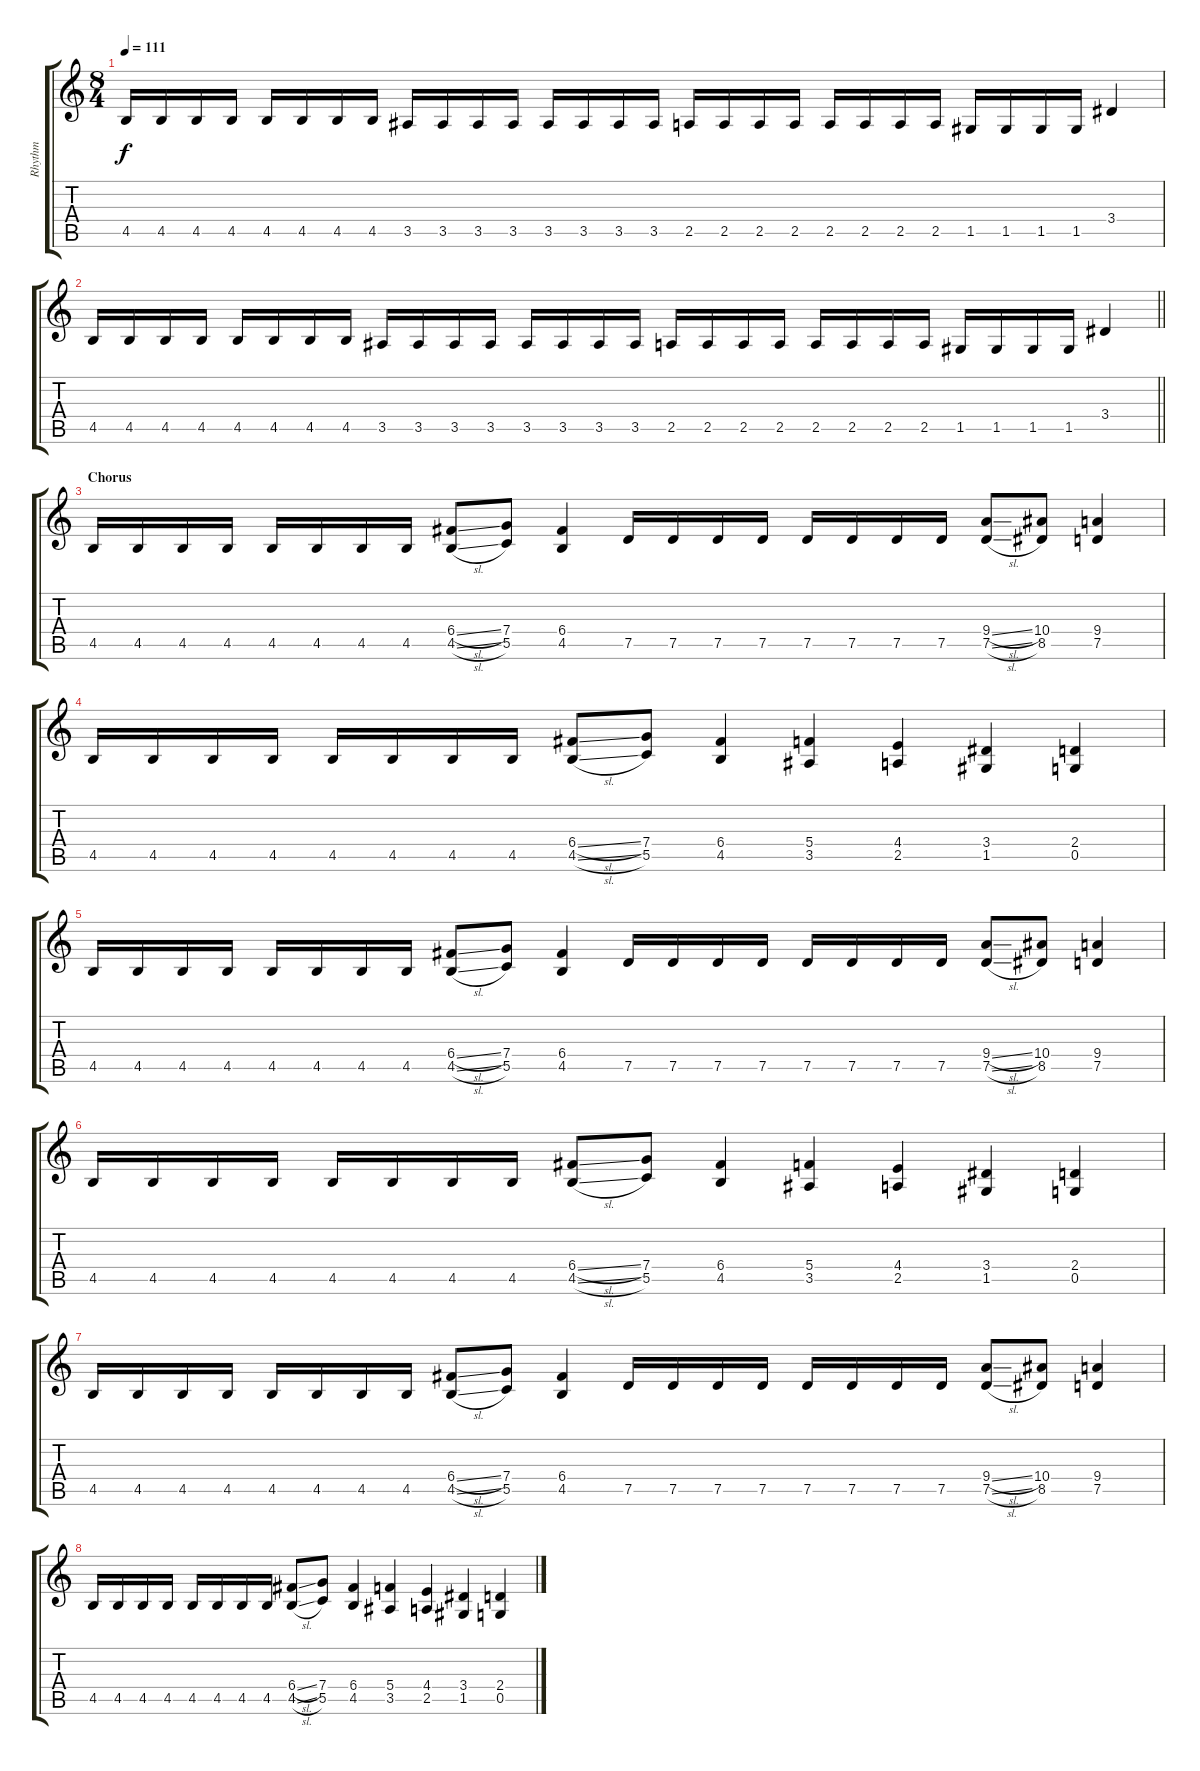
\track ("Rhythm" "Rhythm") {instrument distortionguitar}
\staff {score tabs}
\tuning (D4 A3 F3 C3 G2 D2) {hide}
\ts (8 4)
\tempo 111
\clef g2
\ks c
4.5.16{dy f} 4.5.16 4.5.16 4.5.16 4.5.16 4.5.16 4.5.16 4.5.16 3.5.16 3.5.16 3.5.16 3.5.16 3.5.16 3.5.16 3.5.16 3.5.16 2.5.16 2.5.16 2.5.16 2.5.16 2.5.16 2.5.16 2.5.16 2.5.16 1.5.16 1.5.16 1.5.16 1.5.16 3.4.4 |
\barLineRight lightlight
4.5.16 4.5.16 4.5.16 4.5.16 4.5.16 4.5.16 4.5.16 4.5.16 3.5.16 3.5.16 3.5.16 3.5.16 3.5.16 3.5.16 3.5.16 3.5.16 2.5.16 2.5.16 2.5.16 2.5.16 2.5.16 2.5.16 2.5.16 2.5.16 1.5.16 1.5.16 1.5.16 1.5.16 3.4.4 |
\section ("" "Chorus")
4.5.16 4.5.16 4.5.16 4.5.16 4.5.16 4.5.16 4.5.16 4.5.16 (6.4{sl} 4.5{sl}).8 (7.4 5.5).8 (6.4 4.5).4 7.5.16 7.5.16 7.5.16 7.5.16 7.5.16 7.5.16 7.5.16 7.5.16 (9.4{sl} 7.5{sl}).8 (10.4 8.5).8 (9.4 7.5).4 |
4.5.16 4.5.16 4.5.16 4.5.16 4.5.16 4.5.16 4.5.16 4.5.16 (6.4{sl} 4.5{sl}).8 (7.4 5.5).8 (6.4 4.5).4 (5.4 3.5).4 (4.4 2.5).4 (3.4 1.5).4 (2.4 0.5).4 |
4.5.16 4.5.16 4.5.16 4.5.16 4.5.16 4.5.16 4.5.16 4.5.16 (6.4{sl} 4.5{sl}).8 (7.4 5.5).8 (6.4 4.5).4 7.5.16 7.5.16 7.5.16 7.5.16 7.5.16 7.5.16 7.5.16 7.5.16 (9.4{sl} 7.5{sl}).8 (10.4 8.5).8 (9.4 7.5).4 |
4.5.16 4.5.16 4.5.16 4.5.16 4.5.16 4.5.16 4.5.16 4.5.16 (6.4{sl} 4.5{sl}).8 (7.4 5.5).8 (6.4 4.5).4 (5.4 3.5).4 (4.4 2.5).4 (3.4 1.5).4 (2.4 0.5).4 |
4.5.16 4.5.16 4.5.16 4.5.16 4.5.16 4.5.16 4.5.16 4.5.16 (6.4{sl} 4.5{sl}).8 (7.4 5.5).8 (6.4 4.5).4 7.5.16 7.5.16 7.5.16 7.5.16 7.5.16 7.5.16 7.5.16 7.5.16 (9.4{sl} 7.5{sl}).8 (10.4 8.5).8 (9.4 7.5).4 |
4.5.16 4.5.16 4.5.16 4.5.16 4.5.16 4.5.16 4.5.16 4.5.16 (6.4{sl} 4.5{sl}).8 (7.4 5.5).8 (6.4 4.5).4 (5.4 3.5).4 (4.4 2.5).4 (3.4 1.5).4 (2.4 0.5).4
